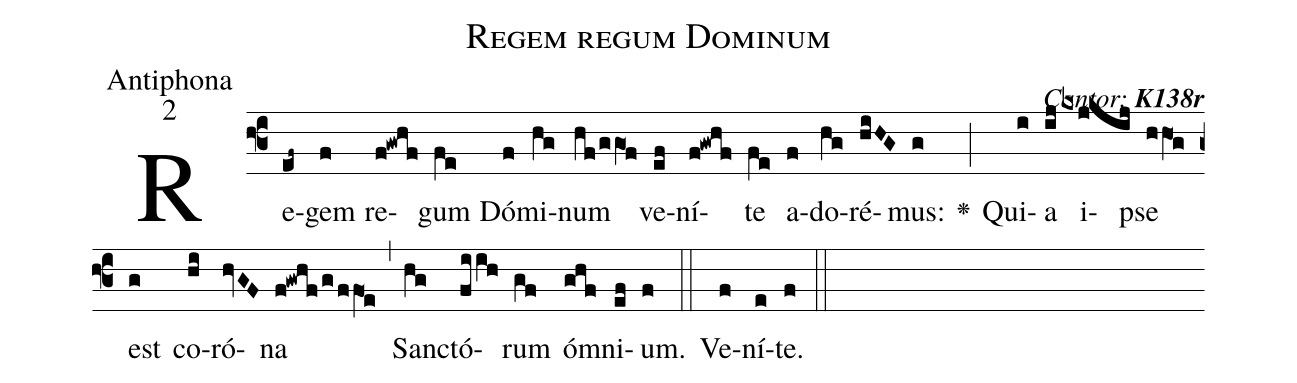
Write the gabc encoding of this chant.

name:Regem regum Dominum;
office-part:Antiphona;
mode:2;
commentary:{\itshape\mdseries   Cantor;\/} {\bfseries K138r};
%%
(f3)Re(ef~)gem(f) re(f!gwhf)gum(fe) Dó(f)mi(hg)num(hf/ggO1f) ve(ef)ní(f!gwhf)te(fe) a(f)do(hg)ré(hiHG)mus:(g) <v>\greheightstar</v>(;) Qui(i)a(ij) i(kxjkij)pse(hhO1g) est(g) co(hi)ró(hvGF)na(f!gwhf/g/ffO1e) (,) San(hg)ctó(fiih)rum(gf) ó(ghf)mni(ef)um.(f) (::) Ve(f)ní(e)te.(f) (::)
